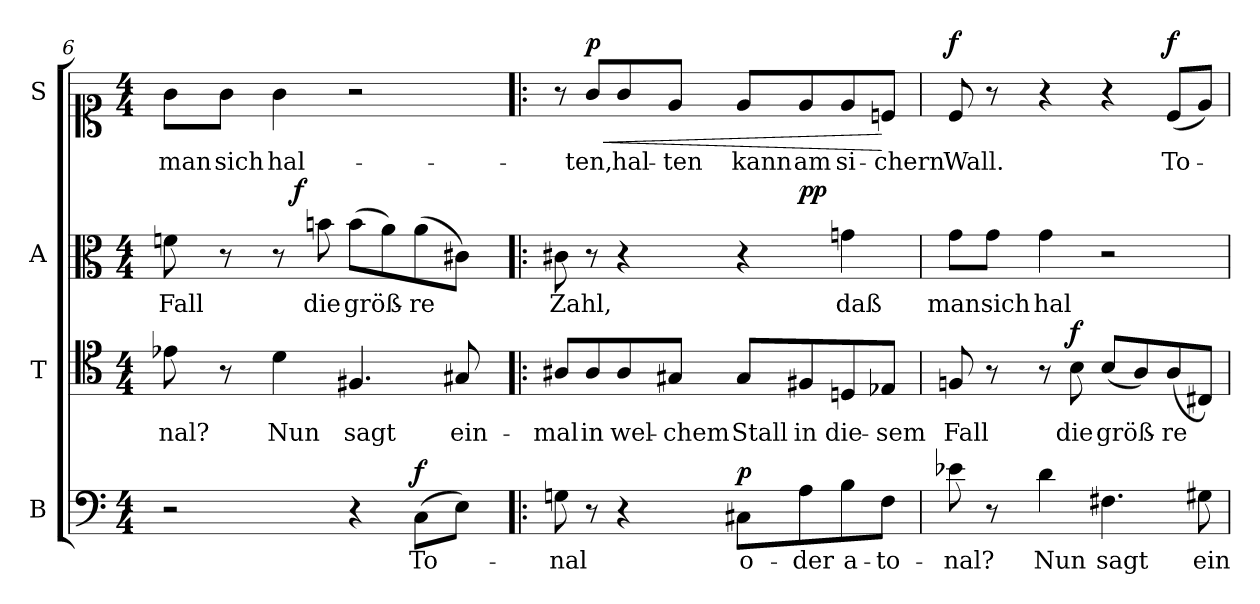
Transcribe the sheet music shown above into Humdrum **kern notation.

**kern	**text	**dynam	**kern	**text	**dynam	**kern	**text	**dynam	**kern	**text	**dynam
*part4	*part4	*part4	*part3	*part3	*part3	*part2	*part2	*part2	*part1	*part1	*part1
*staff4	*staff4	*staff4	*staff3	*staff3	*staff3	*staff2	*staff2	*staff2	*staff1	*staff1	*staff1
*I"B	*	*	*I"T	*	*	*I"A	*	*	*I"S	*	*
*I'B	*	*	*I'T	*	*	*I'A	*	*	*I'S	*	*
*clefF4	*	*	*clefC4	*	*	*clefC3	*	*	*clefC1	*	*
*k[]	*	*	*k[]	*	*	*k[]	*	*	*k[]	*	*
*C:	*	*	*C:	*	*	*C:	*	*	*C:	*	*
*M4/4	*	*	*M4/4	*	*	*M4/4	*	*	*M4/4	*	*
=6	=6	=6	=6	=6	=6	=6	=6	=6	=6	=6	=6
!	!	!	!	!LO:LY:b:color=#000000	!	!	!	!	!	!	!
!	!	!	!	!	!	!	!LO:LY:b:color=#000000	!	!	!	!
!	!	!	!	!	!	!	!	!	!	!LO:LY:b:color=#000000	!
*	*	*	*	*	*	*^	*	*	*	*	*
2r	.	.	8e-Xi\	-nal?	.	8fni\	4ryy	Fall	.	8gi\L	man	.
!	!	!	!	!	!	!	!	!	!	!	!LO:LY:b:color=#000000	!
.	.	.	8r	.	.	8r	.	.	.	8gi\J	sich	.
!	!	!	!	!LO:LY:b:color=#000000	!	!	!	!	!	!	!	!
!	!	!	!	!	!	!	!	!	!	!	!LO:LY:b:color=#000000	!
.	.	.	4di\	Nun	.	8r	32ryy	.	.	4gi\	hal-	.
.	.	.	.	.	.	.	128...ryy	.	.	.	.	.
.	.	.	.	.	.	.	2ryy	.	f	.	.	.
!	!	!	!	!	!	!	!	!LO:LY:b:color=#000000	!	!	!	!
.	.	.	.	.	.	8bni\	.	die	.	.	.	.
!	!	!	!	!LO:LY:b:color=#000000	!	!	!	!	!	!	!	!
!	!	!	!	!	!	!	!	!LO:LY:b:color=#000000	!	!	!	!
4r	.	.	4.F#Xi/	sagt	.	(8bi\L	.	größ-	.	2r	.	.
.	.	.	.	.	.	8ai\)	.	.	.	.	.	.
!	!LO:LY:b:color=#000000	!	!	!	!	!	!	!	!	!	!	!
!	!	!	!	!	!	!	!	!LO:LY:b:color=#000000	!	!	!	!
(8Ci\L	To-	f	.	.	.	(8ai\	.	-re	.	.	.	.
.	.	.	.	.	.	.	8ryy	.	.	.	.	.
!	!	!	!	!LO:LY:b:color=#000000	!	!	!	!	!	!	!	!
8Ei\J)	.	.	8G#Xi/	ein-	.	8c#Xi\J)	.	.	.	.	.	.
.	.	.	.	.	.	.	16ryy	.	.	.	.	.
.	.	.	.	.	.	.	64ryy	.	.	.	.	.
.	.	.	.	.	.	.	1024ryy	.	.	.	.	.
!!LO:LB:g=z
=7!|:	=7!|:	=7!|:	=7!|:	=7!|:	=7!|:	=7!|:	=7!|:	=7!|:	=7!|:	=7!|:	=7!|:	=7!|:
!	!LO:LY:b:color=#000000	!	!	!	!	!	!	!	!	!	!	!
!	!	!	!	!LO:LY:b:color=#000000	!	!	!	!	!	!	!	!
!	!	!	!	!	!	!	!	!LO:LY:b:color=#000000	!	!	!	!
8Gni\	-nal	.	8A#Xi/L	-mal	.	8c#Xi\	2ryy	Zahl,	.	8r	.	.
!	!	!	!	!LO:LY:b:color=#000000	!	!	!	!	!	!	!	!
!	!	!	!	!	!	!	!	!	!	!	!LO:LY:b:color=#000000	!LO:HP:b
8r	.	.	8A#i/	in	.	8r	.	.	.	8gi/L	-ten,	< p
!	!	!	!	!LO:LY:b:color=#000000	!	!	!	!	!	!	!	!
!	!	!	!	!	!	!	!	!	!	!	!LO:LY:b:color=#000000	!
4r	.	.	8A#i/	wel-	.	4r	.	.	.	8gi/	hal-	.
!	!	!	!	!LO:LY:b:color=#000000	!	!	!	!	!	!	!	!
!	!	!	!	!	!	!	!	!	!	!	!LO:LY:b:color=#000000	!
.	.	.	8G#Xi/J	-chem	.	.	.	.	.	8ei/J	-ten	.
!	!LO:LY:b:color=#000000	!	!	!	!	!	!	!	!	!	!	!
!	!	!	!	!LO:LY:b:color=#000000	!	!	!	!	!	!	!	!
!	!	!	!	!	!	!	!	!	!	!	!LO:LY:b:color=#000000	!
8C#Xi\L	o-	p	8G#i/L	Stall	.	4r	8ryy	.	.	8ei/L	kann	.
!	!LO:LY:b:color=#000000	!	!	!	!	!	!	!	!	!	!	!
!	!	!	!	!LO:LY:b:color=#000000	!	!	!	!	!	!	!	!
!	!	!	!	!	!	!	!	!	!	!	!LO:LY:b:color=#000000	!
8Ai\	-der	.	8F#Xi/	in	.	.	4.ryy	.	pp	8ei/	am	.
!	!LO:LY:b:color=#000000	!	!	!	!	!	!	!	!	!	!	!
!	!	!	!	!LO:LY:b:color=#000000	!	!	!	!	!	!	!	!
!	!	!	!	!	!	!	!	!LO:LY:b:color=#000000	!	!	!	!
!	!	!	!	!	!	!	!	!	!	!	!LO:LY:b:color=#000000	!
8Bi\	a-	.	8Dni/	die-	.	4gni\	.	daß	.	8ei/	si-	.
!	!LO:LY:b:color=#000000	!	!	!	!	!	!	!	!	!	!	!
!	!	!	!	!LO:LY:b:color=#000000	!	!	!	!	!	!	!	!
!	!	!	!	!	!	!	!	!	!	!	!LO:LY:b:color=#000000	!
8Fi\J	-to-	.	8E-Xi/J	-sem	.	.	.	.	.	8cni/J	-chern	[
*	*	*	*	*	*	*v	*v	*	*	*	*	*
=8	=8	=8	=8	=8	=8	=8	=8	=8	=8	=8	=8
*	*	*	*	*	*	*^	*	*	*	*	*
!	!LO:LY:b:color=#000000	!	!	!	!	!	!	!	!	!	!	!
*	*	*	*	*	*	*v	*v	*	*	*	*	*
*	*	*	*	*	*	*^	*	*	*	*	*
!	!	!	!	!LO:LY:b:color=#000000	!	!	!	!	!	!	!	!
*	*	*	*	*	*	*v	*v	*	*	*	*	*
*	*	*	*	*	*	*^	*	*	*	*	*
!	!	!	!	!	!	!	!	!LO:LY:b:color=#000000	!	!	!	!
*	*	*	*	*	*	*v	*v	*	*	*	*	*
*	*	*	*	*	*	*^	*	*	*	*	*
!	!	!	!	!	!	!	!	!	!	!	!LO:LY:b:color=#000000	!
*	*	*	*	*	*	*v	*v	*	*	*	*	*
8e-Xi\	-nal?	.	8Fni/	Fall	.	8gi\L	man	.	8ci/	Wall.	f
!	!	!	!	!	!	!	!LO:LY:b:color=#000000	!	!	!	!
8r	.	.	8r	.	.	8gi\J	sich	.	8r	.	.
!	!LO:LY:b:color=#000000	!	!	!	!	!	!	!	!	!	!
!	!	!	!	!	!	!	!LO:LY:b:color=#000000	!	!	!	!
4di\	Nun	.	8r	.	.	4gi\	hal-	.	4r	.	.
!	!	!	!	!LO:LY:b:color=#000000	!	!	!	!	!	!	!
.	.	.	8Bi\	die	f	.	.	.	.	.	.
!	!LO:LY:b:color=#000000	!	!	!	!	!	!	!	!	!	!
!	!	!	!	!LO:LY:b:color=#000000	!	!	!	!	!	!	!
4.F#Xi\	sagt	.	(8Bi/L	größ-	.	2r	.	.	4r	.	.
.	.	.	8Ai/)	.	.	.	.	.	.	.	.
!	!	!	!	!LO:LY:b:color=#000000	!	!	!	!	!	!	!
!	!	!	!	!	!	!	!	!	!	!LO:LY:b:color=#000000	!
.	.	.	(8Ai/	-re	.	.	.	.	(8ci/L	To-	f
!	!LO:LY:b:color=#000000	!	!	!	!	!	!	!	!	!	!
8G#Xi\	ein-	.	8C#Xi/J)	.	.	.	.	.	8ei/J)	.	.
=	=	=	=	=	=	=	=	=	=	=	=
*-	*-	*-	*-	*-	*-	*-	*-	*-	*-	*-	*-
